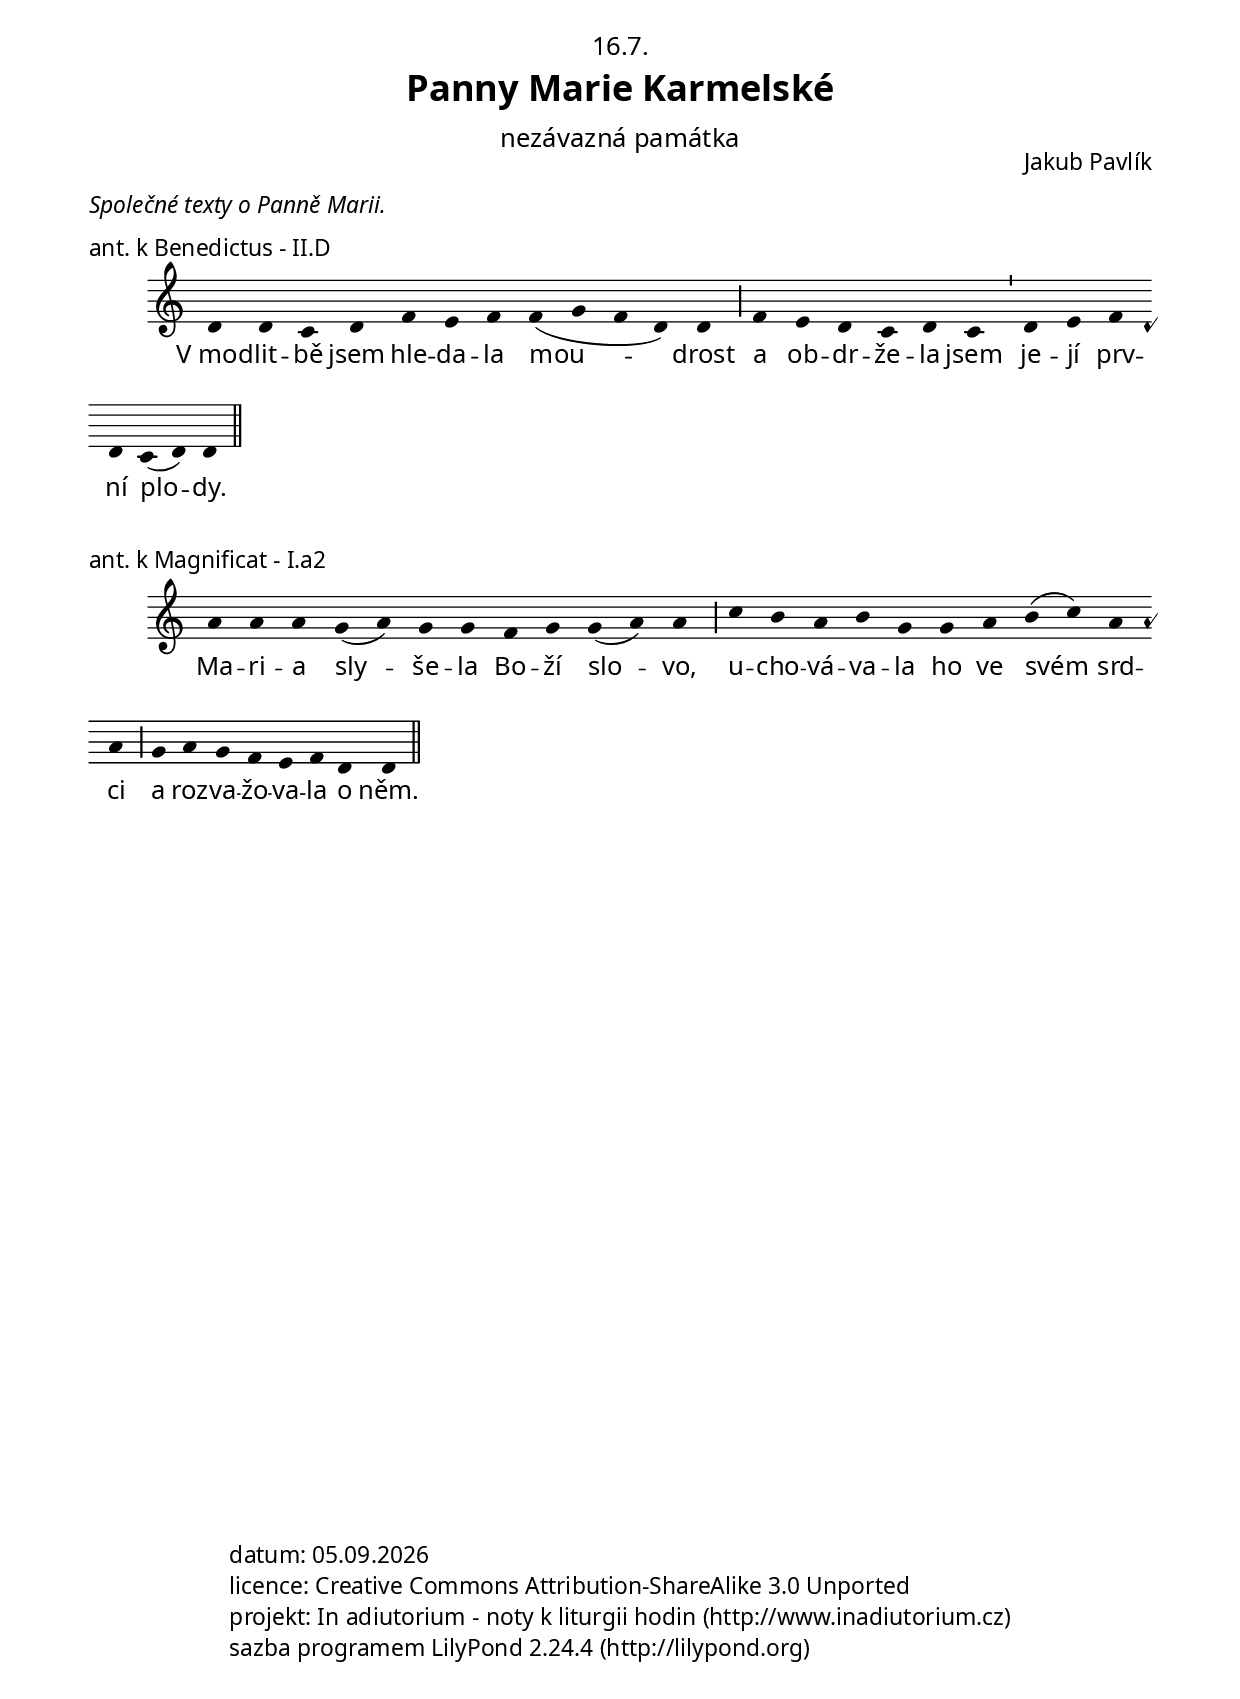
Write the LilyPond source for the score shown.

\version "2.17.17"

\include "../spolecne.ly"

\header {
  title = \markup\titleSvatek
            "Panny Marie Karmelské"
            "nezávazná památka"
            16.7.
  composer = "Jakub Pavlík"
}

\markup\communia #'(#:maria)

\score {
  \relative c' {
    \choralniRezim
    d4 d c d f e f f( g f d) d \barMaior
    f e d c d c \barMin
    d e f d c( d) d \barFinalis
  }
  \addlyrics {
    V_mod -- lit -- bě jsem hle -- da -- la mou -- drost
    a ob -- dr -- že -- la jsem
    je -- jí prv -- ní plo -- dy.
  }
  \header {
    quid = "ant. k Benedictus"
    modus = "II"
    differentia = "D"
    psalmus = ""
    id = "aben"
    piece = \markup {\sestavTitulekBezZalmu}
  }
}

\score {
  \relative c'' {
    \choralniRezim
    a4 a a g( a) g g f g g( a) a \barMaior
    c b a b g g a b( c) a a \barMaior
    g a g f e f d d \barFinalis
  }
  \addlyrics {
    Ma -- ri -- a sly -- še -- la Bo -- ží slo -- vo,
    u -- cho -- vá -- va -- la ho ve svém srd -- ci
    a roz -- va -- žo -- va -- la o něm.
  }
  \header {
    quid = "ant. k Magnificat"
    modus = "I"
    differentia = "a2"
    psalmus = ""
    id = "amag"
    piece = \markup {\sestavTitulekBezZalmu}
  }
}